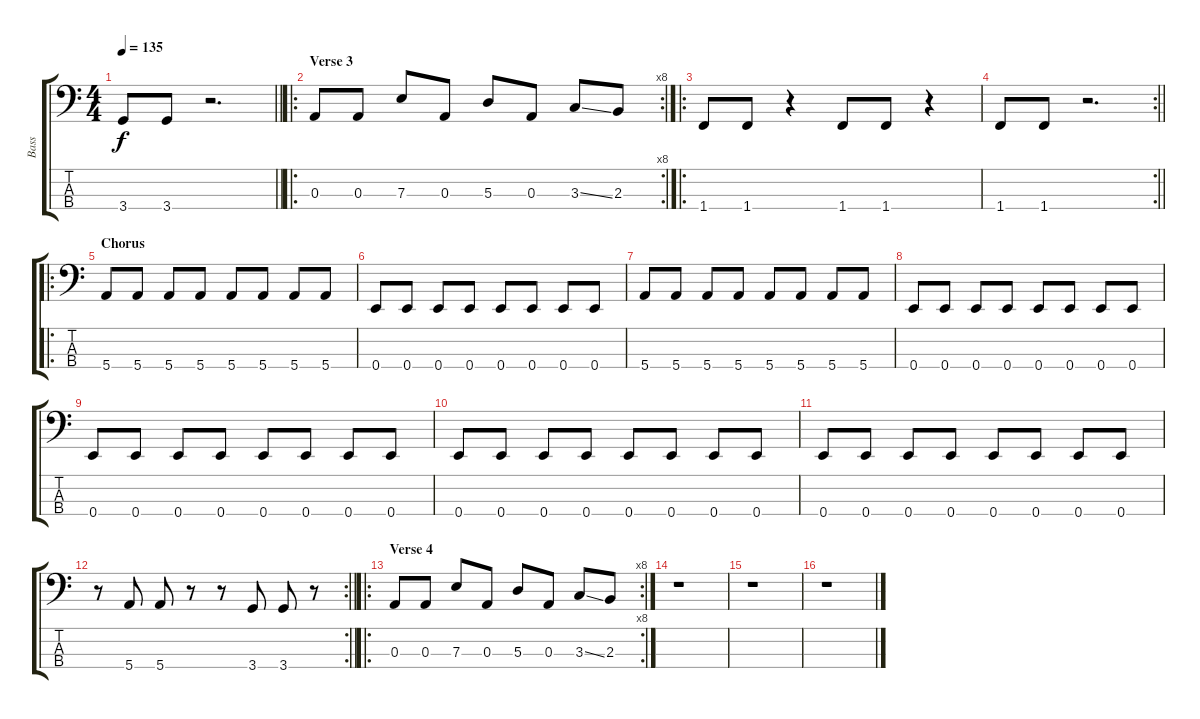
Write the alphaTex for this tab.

\track ("Bass" "Bass") {instrument electricbassfinger}
\staff {score tabs}
\tuning (G2 D2 A1 E1) {hide}
\ts (4 4)
\tempo 135
\clef f4
\barLineRight lightlight
\ks c
3.4.8{dy f} 3.4.8 r.2{d} |
\ro
\rc 8
\section ("" "Verse 3")
0.3.8 0.3.8 7.3.8 0.3.8 5.3.8 0.3.8 3.3{ss}.8 2.3.8 |
\ro
1.4.8 1.4.8 r.4 1.4.8 1.4.8 r.4 |
\rc 2
\barLineRight lightlight
1.4.8 1.4.8 r.2{d} |
\ro
\section ("" "Chorus")
5.4.8 5.4.8 5.4.8 5.4.8 5.4.8 5.4.8 5.4.8 5.4.8 |
0.4.8 0.4.8 0.4.8 0.4.8 0.4.8 0.4.8 0.4.8 0.4.8 |
5.4.8 5.4.8 5.4.8 5.4.8 5.4.8 5.4.8 5.4.8 5.4.8 |
0.4.8 0.4.8 0.4.8 0.4.8 0.4.8 0.4.8 0.4.8 0.4.8 |
0.4.8 0.4.8 0.4.8 0.4.8 0.4.8 0.4.8 0.4.8 0.4.8 |
0.4.8 0.4.8 0.4.8 0.4.8 0.4.8 0.4.8 0.4.8 0.4.8 |
0.4.8 0.4.8 0.4.8 0.4.8 0.4.8 0.4.8 0.4.8 0.4.8 |
\rc 2
\barLineRight lightlight
r.8 5.4.8 5.4.8 r.8 r.8 3.4.8 3.4.8 r.8 |
\ro
\rc 8
\section ("" "Verse 4")
0.3.8 0.3.8 7.3.8 0.3.8 5.3.8 0.3.8 3.3{ss}.8 2.3.8 |
r.1 |
r.1 |
r.1
